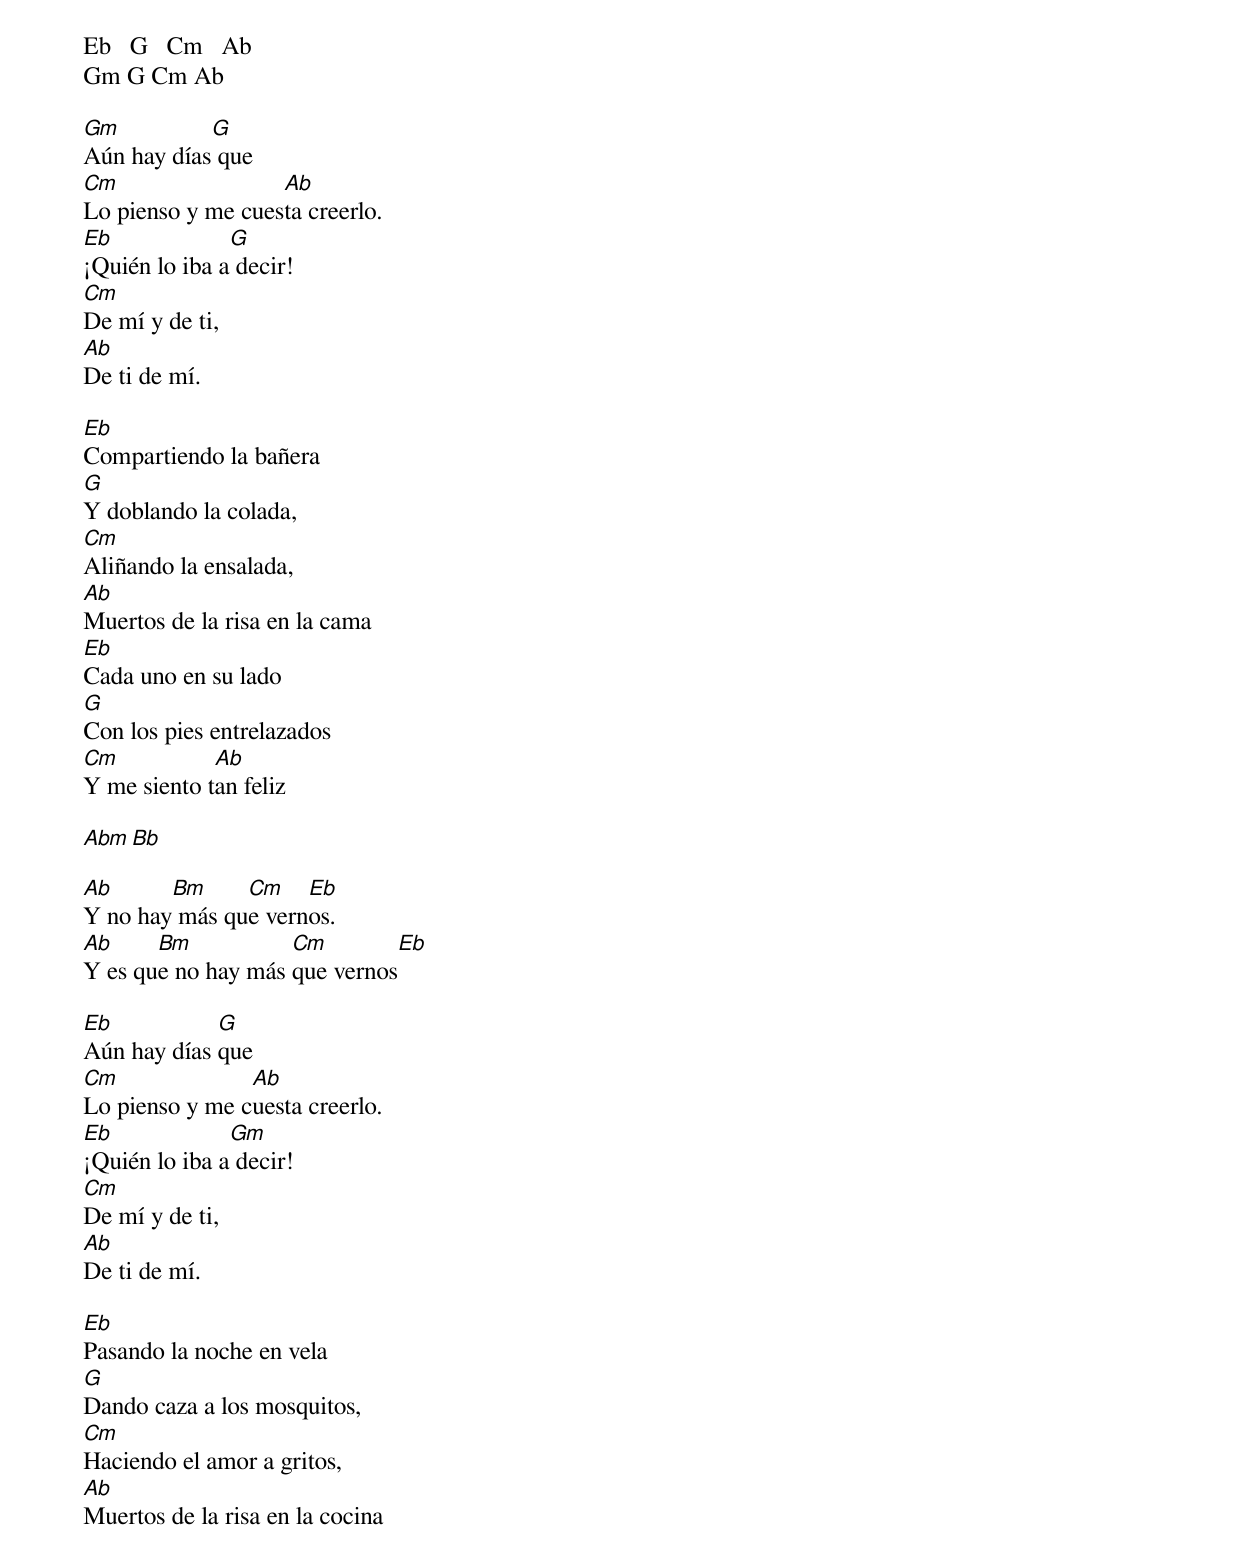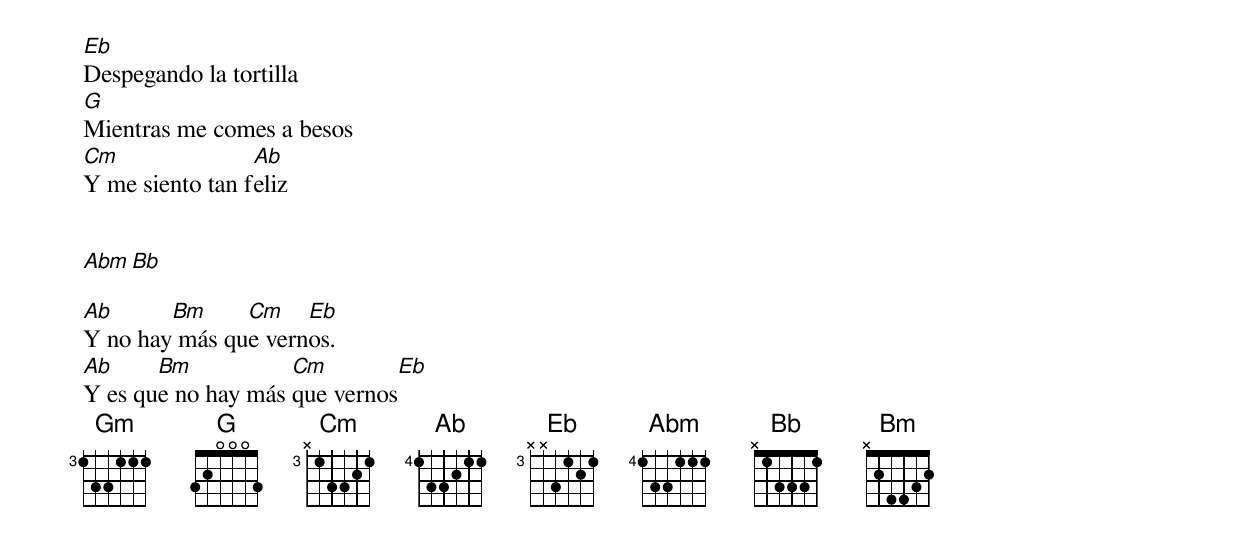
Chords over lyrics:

Eb   G   Cm   Ab
Gm G Cm Ab

Gm          G
Aún hay días que
Cm                 Ab
Lo pienso y me cuesta creerlo.
Eb             G
¡Quién lo iba a decir!
Cm
De mí y de ti,
Ab
De ti de mí.

Eb
Compartiendo la bañera
G
Y doblando la colada,
Cm
Aliñando la ensalada,
Ab
Muertos de la risa en la cama
Eb
Cada uno en su lado
G
Con los pies entrelazados
Cm           Ab
Y me siento tan feliz

Abm     Bb

Ab      Bm     Cm    Eb
Y no hay más que vernos.
Ab     Bm           Cm         Eb
Y es que no hay más que vernos

Eb           G
Aún hay días que
Cm              Ab
Lo pienso y me cuesta creerlo.
Eb             Gm
¡Quién lo iba a decir!
Cm
De mí y de ti,
Ab
De ti de mí.

Eb
Pasando la noche en vela
G
Dando caza a los mosquitos,
Cm
Haciendo el amor a gritos,
Ab
Muertos de la risa en la cocina
Eb
Despegando la tortilla
G
Mientras me comes a besos
Cm               Ab
Y me siento tan feliz


Abm   Bb

Ab      Bm     Cm    Eb
Y no hay más que vernos.
Ab     Bm           Cm         Eb
Y es que no hay más que vernos
